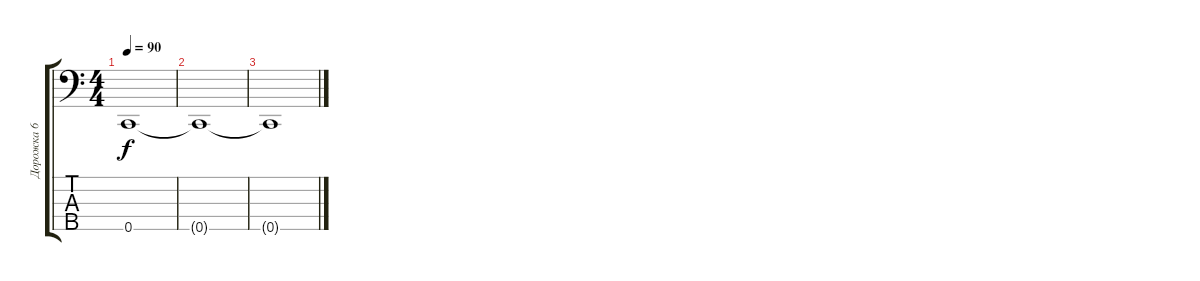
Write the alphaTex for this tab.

\track ("Дорожка 6" "Дорожка 6") {instrument electricbassfinger}
\staff {score tabs}
\tuning (Ab2 Eb2 Bb1 F1 C1) {hide}
\ts (4 4)
\tempo 90
\clef f4
\ks c
0.5{t}.1{dy f} |
0.5{t}.1 |
0.5{t}.1
